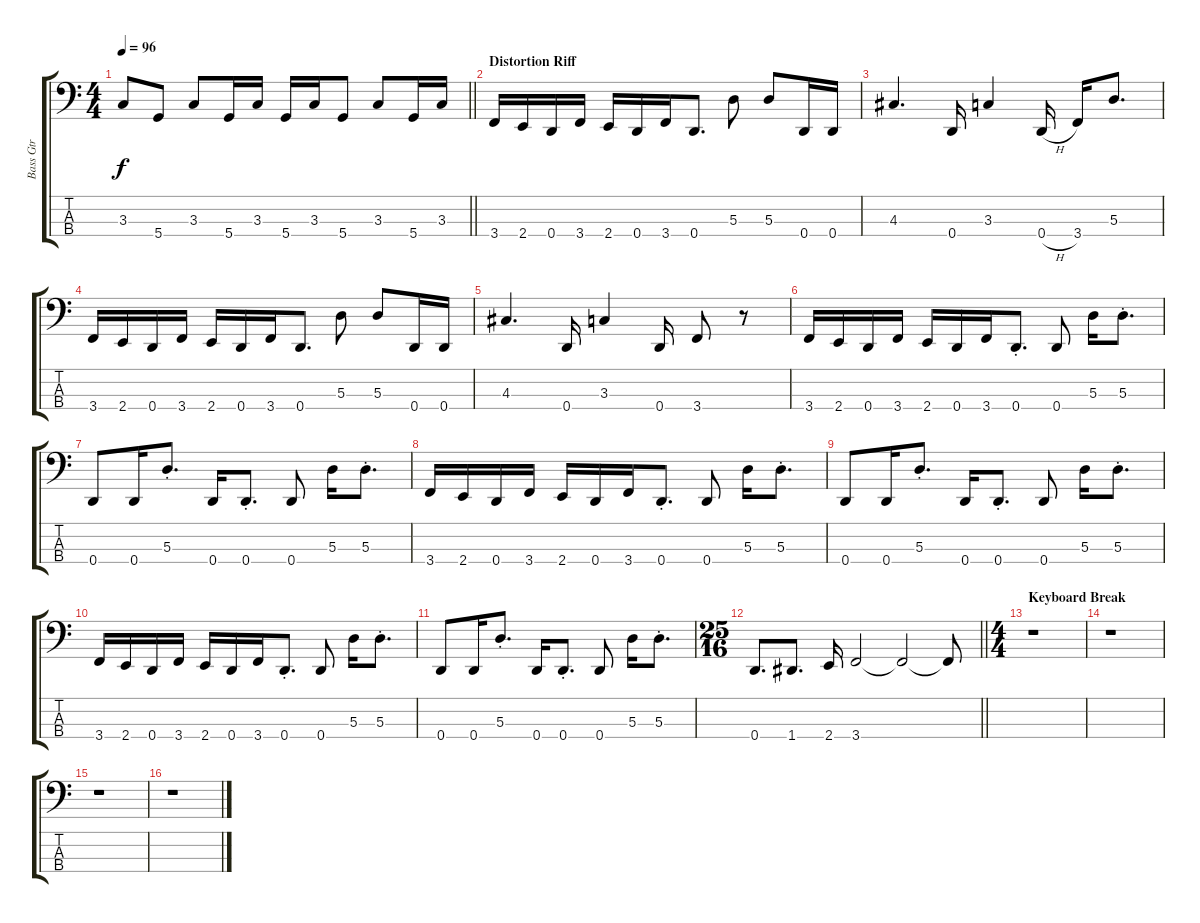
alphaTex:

\track ("Bass Gtr" "Bass Gtr") {instrument electricbassfinger}
\staff {score tabs}
\tuning (G2 D2 A1 D1) {hide}
\ts (4 4)
\tempo 96
\clef f4
\barLineRight lightlight
\ks c
3.3.8{dy f} 5.4.8 3.3.8 5.4.16 3.3.16 5.4.16 3.3.16 5.4.8 3.3.8 5.4.16 3.3.16 |
\section ("" "Distortion Riff")
3.4.16 2.4.16 0.4.16 3.4.16 2.4.16 0.4.16 3.4.16 0.4.8{d} 5.3.8 5.3.8 0.4.16 0.4.16 |
4.3.4{d} 0.4.16 3.3.4 0.4{h}.16 3.4.16 5.3.8{d} |
3.4.16 2.4.16 0.4.16 3.4.16 2.4.16 0.4.16 3.4.16 0.4.8{d} 5.3.8 5.3.8 0.4.16 0.4.16 |
4.3.4{d} 0.4.16 3.3.4 0.4.16 3.4.8 r.8 |
3.4.16 2.4.16 0.4.16 3.4.16 2.4.16 0.4.16 3.4.16 0.4{st}.8{d} 0.4.8 5.3.16 5.3{st}.8{d} |
0.4.8 0.4.16 5.3{st}.8{d} 0.4.16 0.4{st}.8{d} 0.4.8 5.3.16 5.3{st}.8{d} |
3.4.16 2.4.16 0.4.16 3.4.16 2.4.16 0.4.16 3.4.16 0.4{st}.8{d} 0.4.8 5.3.16 5.3{st}.8{d} |
0.4.8 0.4.16 5.3{st}.8{d} 0.4.16 0.4{st}.8{d} 0.4.8 5.3.16 5.3{st}.8{d} |
3.4.16 2.4.16 0.4.16 3.4.16 2.4.16 0.4.16 3.4.16 0.4{st}.8{d} 0.4.8 5.3.16 5.3{st}.8{d} |
0.4.8 0.4.16 5.3{st}.8{d} 0.4.16 0.4{st}.8{d} 0.4.8 5.3.16 5.3{st}.8{d} |
\ts (25 16)
\barLineRight lightlight
0.4.8{d} 1.4.8{d} 2.4.16 3.4.2 3.4{t}.2 3.4{t}.8 |
\ts (4 4)
\section ("" "Keyboard Break")
r.1 |
r.1 |
r.1 |
r.1
